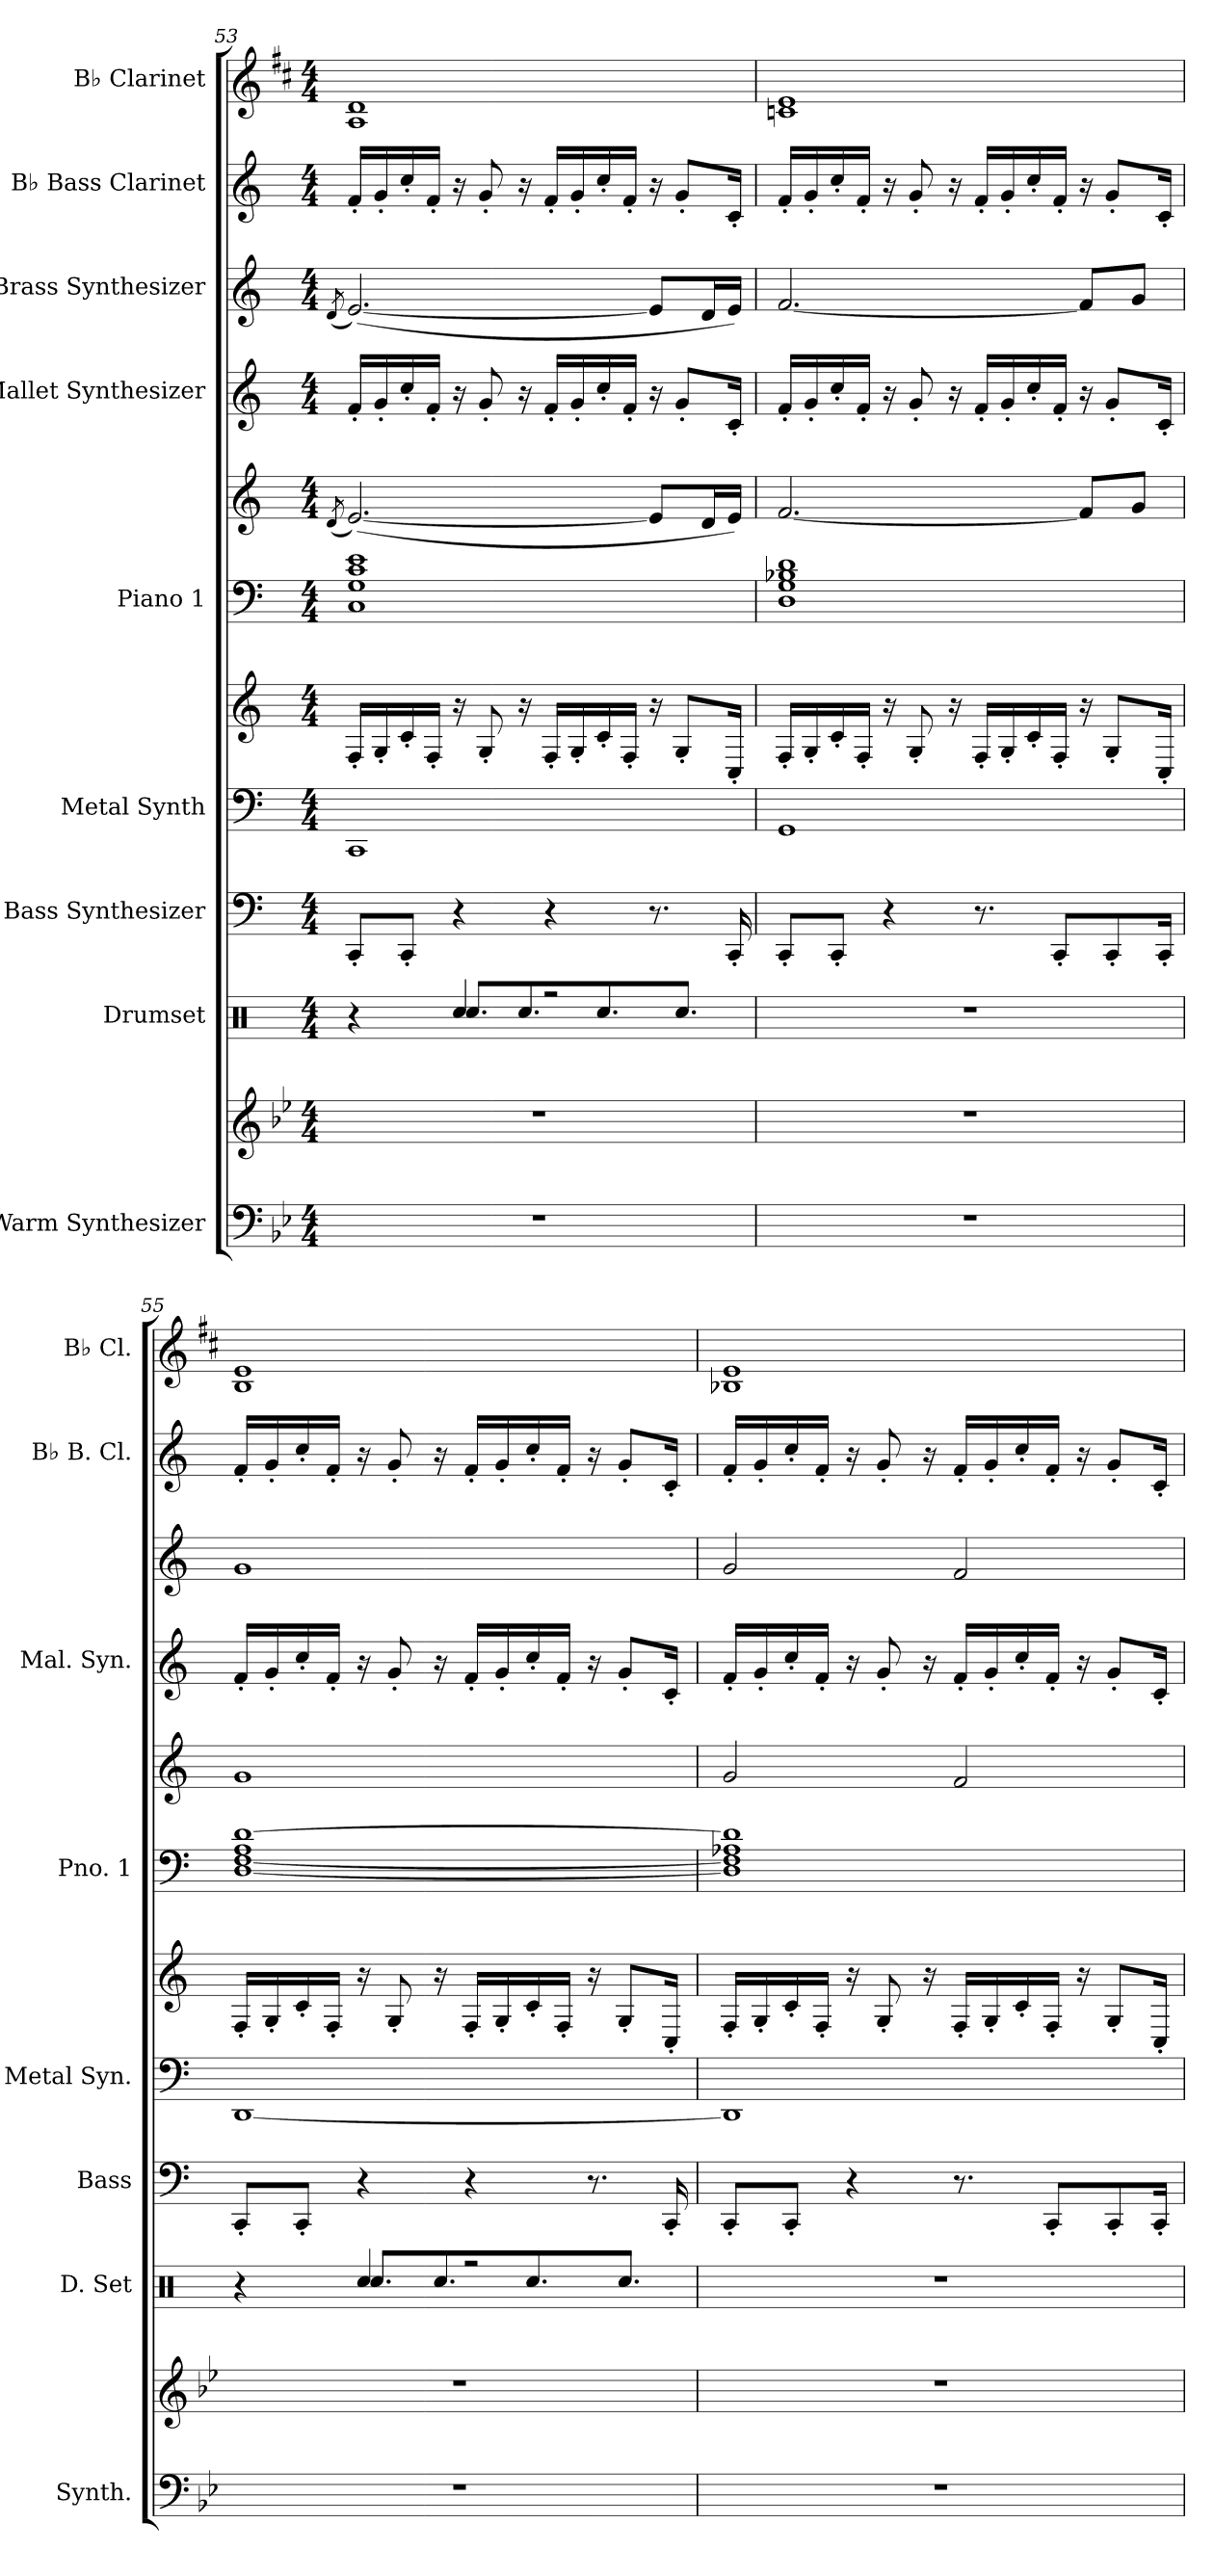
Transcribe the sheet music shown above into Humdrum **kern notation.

**kern	**kern	**kern	**kern	**kern	**kern	**kern	**kern	**kern	**kern	**kern	**kern
*part9	*part9	*part8	*part7	*part6	*part6	*part5	*part5	*part4	*part3	*part2	*part1
*staff12	*staff11	*staff10	*staff9	*staff8	*staff7	*staff6	*staff5	*staff4	*staff3	*staff2	*staff1
*I"Warm Synthesizer	*	*I"Drumset	*I"Bass Synthesizer	*I"Metal Synth	*	*I"Piano 1	*	*I"Mallet Synthesizer	*I"Brass Synthesizer	*I"B♭ Bass Clarinet	*I"B♭ Clarinet
*I'Synth.	*	*I'D. Set	*I'Bass	*I'Metal Syn.	*	*I'Pno. 1	*	*I'Mal. Syn.	*	*I'B♭ B. Cl.	*I'B♭ Cl.
*clefF4	*clefG2	*clefX	*clefF4	*clefF4	*clefG2	*clefF4	*clefG2	*clefG2	*clefG2	*clefG2	*clefG2
*	*	*	*	*	*	*	*	*	*	*ITrd8c14	*ITrd1c2
*k[b-e-]	*k[b-e-]	*k[]	*k[]	*k[]	*k[]	*k[]	*k[]	*k[]	*k[]	*k[]	*k[]
*M4/4	*M4/4	*M4/4	*M4/4	*M4/4	*M4/4	*M4/4	*M4/4	*M4/4	*M4/4	*M4/4	*M4/4
=53	=53	=53	=53	=53	=53	=53	=53	=53	=53	=53	=53
.	.	.	.	.	.	.	(8qd/	.	(8qd/	.	.
*	*	*^	*	*	*	*	*	*	*	*	*
1r	1r	4r	4ryy	8CC'/L	1CC	16F'/LL	1C 1G 1c 1e	([2.e/)	16f'/LL	([2.e/)	16F'/LL	1G 1c
.	.	.	.	.	.	16G'/	.	.	16g'/	.	16G'/	.
.	.	.	.	8CC'/J	.	16c'/	.	.	16cc'/	.	16c'/	.
.	.	.	.	.	.	16F'/JJ	.	.	16f'/JJ	.	16F'/JJ	.
.	.	4Rcc/	8.Rcc/L	4r	.	16r	.	.	16r	.	16r	.
.	.	.	.	.	.	8G'/	.	.	8g'/	.	8G'/	.
.	.	.	8.Rcc/	.	.	16r	.	.	16r	.	16r	.
.	.	2r	.	4r	.	16F'/LL	.	.	16f'/LL	.	16F'/LL	.
.	.	.	.	.	.	16G'/	.	.	16g'/	.	16G'/	.
.	.	.	8.Rcc/	.	.	16c'/	.	.	16cc'/	.	16c'/	.
.	.	.	.	.	.	16F'/JJ	.	.	16f'/JJ	.	16F'/JJ	.
.	.	.	.	8.r	.	16r	.	8e/L]	16r	8e/L]	16r	.
.	.	.	8.Rcc/J	.	.	8G'/L	.	.	8g'/L	.	8G'/L	.
.	.	.	.	.	.	.	.	16d/L	.	16d/L	.	.
.	.	.	.	16CC'/	.	16C'/Jk	.	16e/JJ)	16c'/Jk	16e/JJ)	16C'/Jk	.
*	*	*v	*v	*	*	*	*	*	*	*	*	*
=54	=54	=54	=54	=54	=54	=54	=54	=54	=54	=54	=54
1r	1r	1r	8CC'/L	1GG	16F'/LL	1D 1G 1B-X 1d	[2.f/	16f'/LL	[2.f/	16F'/LL	1B-X 1d
.	.	.	.	.	16G'/	.	.	16g'/	.	16G'/	.
.	.	.	8CC'/J	.	16c'/	.	.	16cc'/	.	16c'/	.
.	.	.	.	.	16F'/JJ	.	.	16f'/JJ	.	16F'/JJ	.
.	.	.	4r	.	16r	.	.	16r	.	16r	.
.	.	.	.	.	8G'/	.	.	8g'/	.	8G'/	.
.	.	.	.	.	16r	.	.	16r	.	16r	.
.	.	.	8.r	.	16F'/LL	.	.	16f'/LL	.	16F'/LL	.
.	.	.	.	.	16G'/	.	.	16g'/	.	16G'/	.
.	.	.	.	.	16c'/	.	.	16cc'/	.	16c'/	.
.	.	.	8CC'/L	.	16F'/JJ	.	.	16f'/JJ	.	16F'/JJ	.
.	.	.	.	.	16r	.	8f/L]	16r	8f/L]	16r	.
.	.	.	8CC'/	.	8G'/L	.	.	8g'/L	.	8G'/L	.
.	.	.	.	.	.	.	8g/J	.	8g/J	.	.
.	.	.	16CC'/Jk	.	16C'/Jk	.	.	16c'/Jk	.	16C'/Jk	.
=55	=55	=55	=55	=55	=55	=55	=55	=55	=55	=55	=55
*	*	*^	*	*	*	*	*	*	*	*	*
1r	1r	4r	4ryy	8CC'/L	[1DD	16F'/LL	[1D [<1F 1A [1d	1g	16f'/LL	1g	16F'/LL	1A 1d
.	.	.	.	.	.	16G'/	.	.	16g'/	.	16G'/	.
.	.	.	.	8CC'/J	.	16c'/	.	.	16cc'/	.	16c'/	.
.	.	.	.	.	.	16F'/JJ	.	.	16f'/JJ	.	16F'/JJ	.
.	.	4Rcc/	8.Rcc/L	4r	.	16r	.	.	16r	.	16r	.
.	.	.	.	.	.	8G'/	.	.	8g'/	.	8G'/	.
.	.	.	8.Rcc/	.	.	16r	.	.	16r	.	16r	.
.	.	2r	.	4r	.	16F'/LL	.	.	16f'/LL	.	16F'/LL	.
.	.	.	.	.	.	16G'/	.	.	16g'/	.	16G'/	.
.	.	.	8.Rcc/	.	.	16c'/	.	.	16cc'/	.	16c'/	.
.	.	.	.	.	.	16F'/JJ	.	.	16f'/JJ	.	16F'/JJ	.
.	.	.	.	8.r	.	16r	.	.	16r	.	16r	.
.	.	.	8.Rcc/J	.	.	8G'/L	.	.	8g'/L	.	8G'/L	.
.	.	.	.	16CC'/	.	16C'/Jk	.	.	16c'/Jk	.	16C'/Jk	.
*	*	*v	*v	*	*	*	*	*	*	*	*	*
=56	=56	=56	=56	=56	=56	=56	=56	=56	=56	=56	=56
1r	1r	1r	8CC'/L	1DD]	16F'/LL	1D] 1F] 1A-X 1d]	2g/	16f'/LL	2g/	16F'/LL	1A-X 1d
.	.	.	.	.	16G'/	.	.	16g'/	.	16G'/	.
.	.	.	8CC'/J	.	16c'/	.	.	16cc'/	.	16c'/	.
.	.	.	.	.	16F'/JJ	.	.	16f'/JJ	.	16F'/JJ	.
.	.	.	4r	.	16r	.	.	16r	.	16r	.
.	.	.	.	.	8G'/	.	.	8g'/	.	8G'/	.
.	.	.	.	.	16r	.	.	16r	.	16r	.
.	.	.	8.r	.	16F'/LL	.	2f/	16f'/LL	2f/	16F'/LL	.
.	.	.	.	.	16G'/	.	.	16g'/	.	16G'/	.
.	.	.	.	.	16c'/	.	.	16cc'/	.	16c'/	.
.	.	.	8CC'/L	.	16F'/JJ	.	.	16f'/JJ	.	16F'/JJ	.
.	.	.	.	.	16r	.	.	16r	.	16r	.
.	.	.	8CC'/	.	8G'/L	.	.	8g'/L	.	8G'/L	.
.	.	.	16CC'/Jk	.	16C'/Jk	.	.	16c'/Jk	.	16C'/Jk	.
=	=	=	=	=	=	=	=	=	=	=	=
*-	*-	*-	*-	*-	*-	*-	*-	*-	*-	*-	*-
